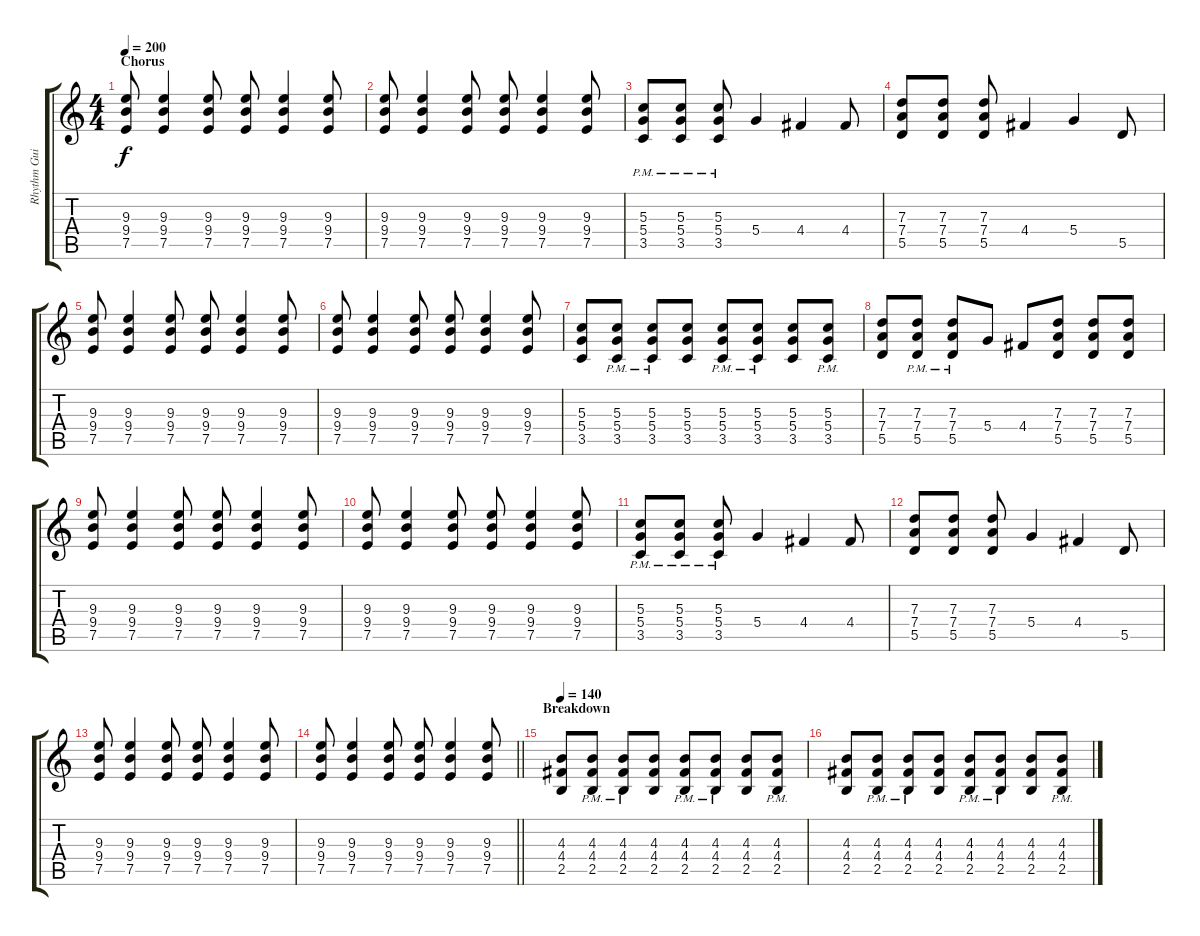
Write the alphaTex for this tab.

\track ("Rhythm Guitar" "Rhythm Gui") {instrument distortionguitar}
\staff {score tabs}
\tuning (E4 B3 G3 D3 A2 E2) {hide}
\ts (4 4)
\section ("" "Chorus ")
\tempo 200
\clef g2
\ks c
(9.3 9.4 7.5).8{dy f} (9.3 9.4 7.5).4 (9.3 9.4 7.5).8 (9.3 9.4 7.5).8 (9.3 9.4 7.5).4 (9.3 9.4 7.5).8 |
(9.3 9.4 7.5).8 (9.3 9.4 7.5).4 (9.3 9.4 7.5).8 (9.3 9.4 7.5).8 (9.3 9.4 7.5).4 (9.3 9.4 7.5).8 |
(5.3{pm} 5.4{pm} 3.5{pm}).8 (5.3{pm} 5.4{pm} 3.5{pm}).8 (5.3{pm} 5.4{pm} 3.5{pm}).8 5.4.4 4.4.4 4.4.8 |
(7.3 7.4 5.5).8 (7.3 7.4 5.5).8 (7.3 7.4 5.5).8 4.4.4 5.4.4 5.5.8 |
(9.3 9.4 7.5).8 (9.3 9.4 7.5).4 (9.3 9.4 7.5).8 (9.3 9.4 7.5).8 (9.3 9.4 7.5).4 (9.3 9.4 7.5).8 |
(9.3 9.4 7.5).8 (9.3 9.4 7.5).4 (9.3 9.4 7.5).8 (9.3 9.4 7.5).8 (9.3 9.4 7.5).4 (9.3 9.4 7.5).8 |
(5.3 5.4 3.5).8 (5.3{pm} 5.4{pm} 3.5{pm}).8 (5.3{pm} 5.4{pm} 3.5{pm}).8 (5.3 5.4 3.5).8 (5.3{pm} 5.4{pm} 3.5{pm}).8 (5.3{pm} 5.4{pm} 3.5{pm}).8 (5.3 5.4 3.5).8 (5.3{pm} 5.4{pm} 3.5{pm}).8 |
(7.3 7.4 5.5).8 (7.3{pm} 7.4{pm} 5.5{pm}).8 (7.3{pm} 7.4{pm} 5.5{pm}).8 5.4.8 4.4.8 (7.3 7.4 5.5).8 (7.3 7.4 5.5).8 (7.3 7.4 5.5).8 |
(9.3 9.4 7.5).8 (9.3 9.4 7.5).4 (9.3 9.4 7.5).8 (9.3 9.4 7.5).8 (9.3 9.4 7.5).4 (9.3 9.4 7.5).8 |
(9.3 9.4 7.5).8 (9.3 9.4 7.5).4 (9.3 9.4 7.5).8 (9.3 9.4 7.5).8 (9.3 9.4 7.5).4 (9.3 9.4 7.5).8 |
(5.3{pm} 5.4{pm} 3.5{pm}).8 (5.3{pm} 5.4{pm} 3.5{pm}).8 (5.3{pm} 5.4{pm} 3.5{pm}).8 5.4.4 4.4.4 4.4.8 |
(7.3 7.4 5.5).8 (7.3 7.4 5.5).8 (7.3 7.4 5.5).8 5.4.4 4.4.4 5.5.8 |
(9.3 9.4 7.5).8 (9.3 9.4 7.5).4 (9.3 9.4 7.5).8 (9.3 9.4 7.5).8 (9.3 9.4 7.5).4 (9.3 9.4 7.5).8 |
\barLineRight lightlight
(9.3 9.4 7.5).8 (9.3 9.4 7.5).4 (9.3 9.4 7.5).8 (9.3 9.4 7.5).8 (9.3 9.4 7.5).4 (9.3 9.4 7.5).8 |
\section ("" "Breakdown")
\tempo 140
(4.3 4.4 2.5).8 (4.3{pm} 4.4{pm} 2.5{pm}).8 (4.3{pm} 4.4{pm} 2.5{pm}).8 (4.3 4.4 2.5).8 (4.3{pm} 4.4{pm} 2.5{pm}).8 (4.3{pm} 4.4{pm} 2.5{pm}).8 (4.3 4.4 2.5).8 (4.3{pm} 4.4{pm} 2.5{pm}).8 |
(4.3 4.4 2.5).8 (4.3{pm} 4.4{pm} 2.5{pm}).8 (4.3{pm} 4.4{pm} 2.5{pm}).8 (4.3 4.4 2.5).8 (4.3{pm} 4.4{pm} 2.5{pm}).8 (4.3{pm} 4.4{pm} 2.5{pm}).8 (4.3 4.4 2.5).8 (4.3{pm} 4.4{pm} 2.5{pm}).8
